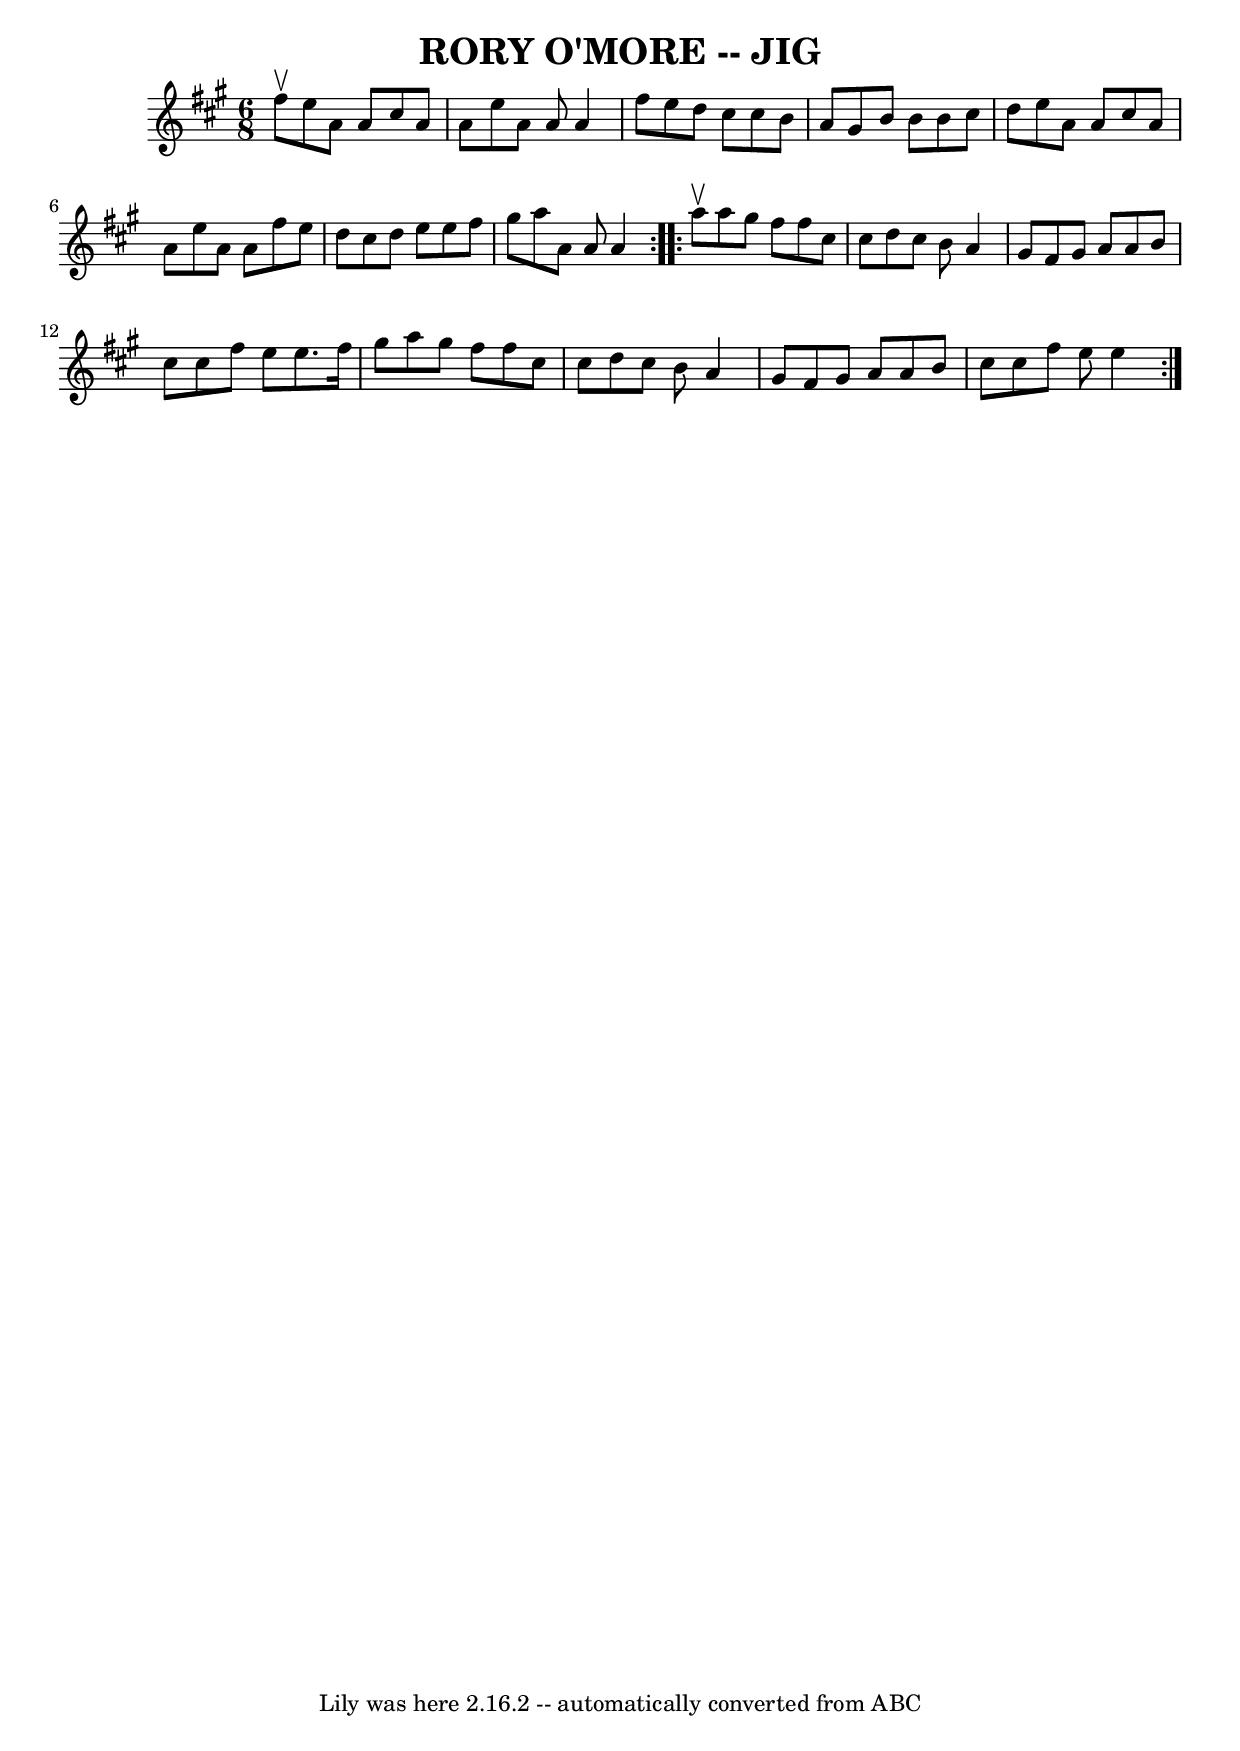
\version "2.16.2"
\include "Mammoth.ily"
\header {
	%% book = "Ryan's Mammoth Collection of Fiddle Tunes"
	crossRefNumber = "1"
	footnotes = ""
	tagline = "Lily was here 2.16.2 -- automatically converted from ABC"
	title = "RORY O'MORE -- JIG"
}
voicedefault =  {


\repeat volta 2 {
\time 6/8 
\key a \major fis''8^\upbow       |
 e''8 a'8 a'8    
cis''8 a'8 a'8    |
 e''8 a'8 a'8 a'4 fis''8    
|
 e''8 d''8 cis''8 cis''8 b'8 a'8    |
 gis'8   
 b'8 b'8 b'8 cis''8 d''8    |
     |
 e''8 a'8    
a'8 cis''8 a'8 a'8    |
 e''8 a'8 a'8 fis''8 e''8  
 d''8    |
 cis''8 d''8 e''8 e''8 fis''8 gis''8    
|
 a''8 a'8 a'8 a'4    }     \repeat volta 2 { a''8^\upbow  
     |
 a''8 gis''8 fis''8 fis''8 cis''8 cis''8    
|
 d''8 cis''8 b'8 a'4 gis'8    |
 fis'8 gis'8   
 a'8 a'8 b'8 cis''8    |
 cis''8 fis''8 e''8 e''8.    
fis''16 gis''8    |
     |
 a''8 gis''8 fis''8 fis''8 
 cis''8 cis''8    |
 d''8 cis''8 b'8 a'4 gis'8    
|
 fis'8 gis'8 a'8 a'8 b'8 cis''8    |
 cis''8   
 fis''8 e''8 e''4    }   
}

\score{
    <<

	\context Staff="default"
	{
	    \voicedefault 
	}

    >>
	\layout {
	}
	\midi {}
}
